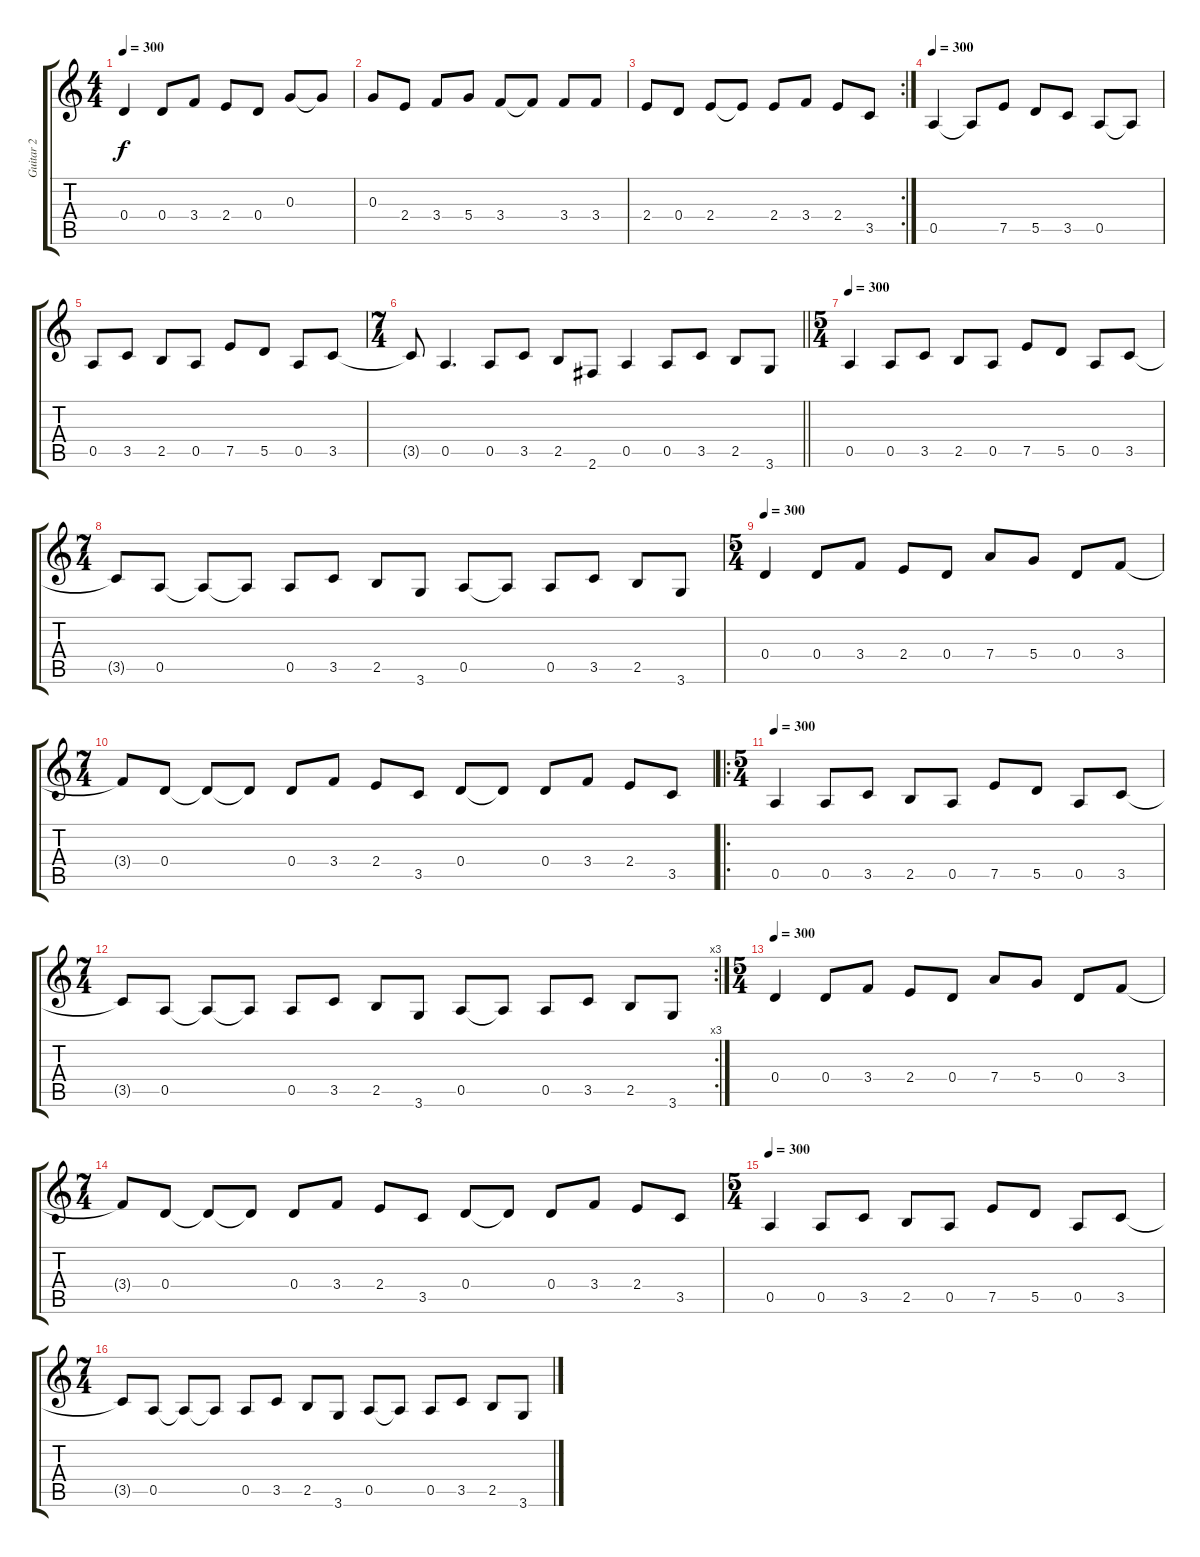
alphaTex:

\track ("Guitar 2" "Guitar 2") {instrument distortionguitar}
\staff {score tabs}
\tuning (E4 B3 G3 D3 A2 E2) {hide}
\ts (4 4)
\tempo 300
\clef g2
\ks c
0.4.4{dy f} 0.4.8 3.4.8 2.4.8 0.4.8 0.3.8 0.3{t}.8 |
0.3.8 2.4.8 3.4.8 5.4.8 3.4.8 3.4{t}.8 3.4.8 3.4.8 |
\rc 2
2.4.8 0.4.8 2.4.8 2.4{t}.8 2.4.8 3.4.8 2.4.8 3.5.8 |
\tempo 300
0.5.4 0.5{t}.8 7.5.8 5.5.8 3.5.8 0.5.8 0.5{t}.8 |
0.5.8 3.5.8 2.5.8 0.5.8 7.5.8 5.5.8 0.5.8 3.5.8 |
\ts (7 4)
\barLineRight lightlight
3.5{t}.8 0.5.4{d} 0.5.8 3.5.8 2.5.8 2.6.8 0.5.4 0.5.8 3.5.8 2.5.8 3.6.8 |
\ts (5 4)
\tempo 300
0.5.4 0.5.8 3.5.8 2.5.8 0.5.8 7.5.8 5.5.8 0.5.8 3.5.8 |
\ts (7 4)
3.5{t}.8 0.5.8 0.5{t}.8 0.5{t}.8 0.5.8 3.5.8 2.5.8 3.6.8 0.5.8 0.5{t}.8 0.5.8 3.5.8 2.5.8 3.6.8 |
\ts (5 4)
\tempo 300
0.4.4 0.4.8 3.4.8 2.4.8 0.4.8 7.4.8 5.4.8 0.4.8 3.4.8 |
\ts (7 4)
3.4{t}.8 0.4.8 0.4{t}.8 0.4{t}.8 0.4.8 3.4.8 2.4.8 3.5.8 0.4.8 0.4{t}.8 0.4.8 3.4.8 2.4.8 3.5.8 |
\ro
\ts (5 4)
\tempo 300
0.5.4 0.5.8 3.5.8 2.5.8 0.5.8 7.5.8 5.5.8 0.5.8 3.5.8 |
\rc 3
\ts (7 4)
3.5{t}.8 0.5.8 0.5{t}.8 0.5{t}.8 0.5.8 3.5.8 2.5.8 3.6.8 0.5.8 0.5{t}.8 0.5.8 3.5.8 2.5.8 3.6.8 |
\ts (5 4)
\tempo 300
0.4.4 0.4.8 3.4.8 2.4.8 0.4.8 7.4.8 5.4.8 0.4.8 3.4.8 |
\ts (7 4)
3.4{t}.8 0.4.8 0.4{t}.8 0.4{t}.8 0.4.8 3.4.8 2.4.8 3.5.8 0.4.8 0.4{t}.8 0.4.8 3.4.8 2.4.8 3.5.8 |
\ts (5 4)
\tempo 300
0.5.4 0.5.8 3.5.8 2.5.8 0.5.8 7.5.8 5.5.8 0.5.8 3.5.8 |
\ts (7 4)
3.5{t}.8 0.5.8 0.5{t}.8 0.5{t}.8 0.5.8 3.5.8 2.5.8 3.6.8 0.5.8 0.5{t}.8 0.5.8 3.5.8 2.5.8 3.6.8
